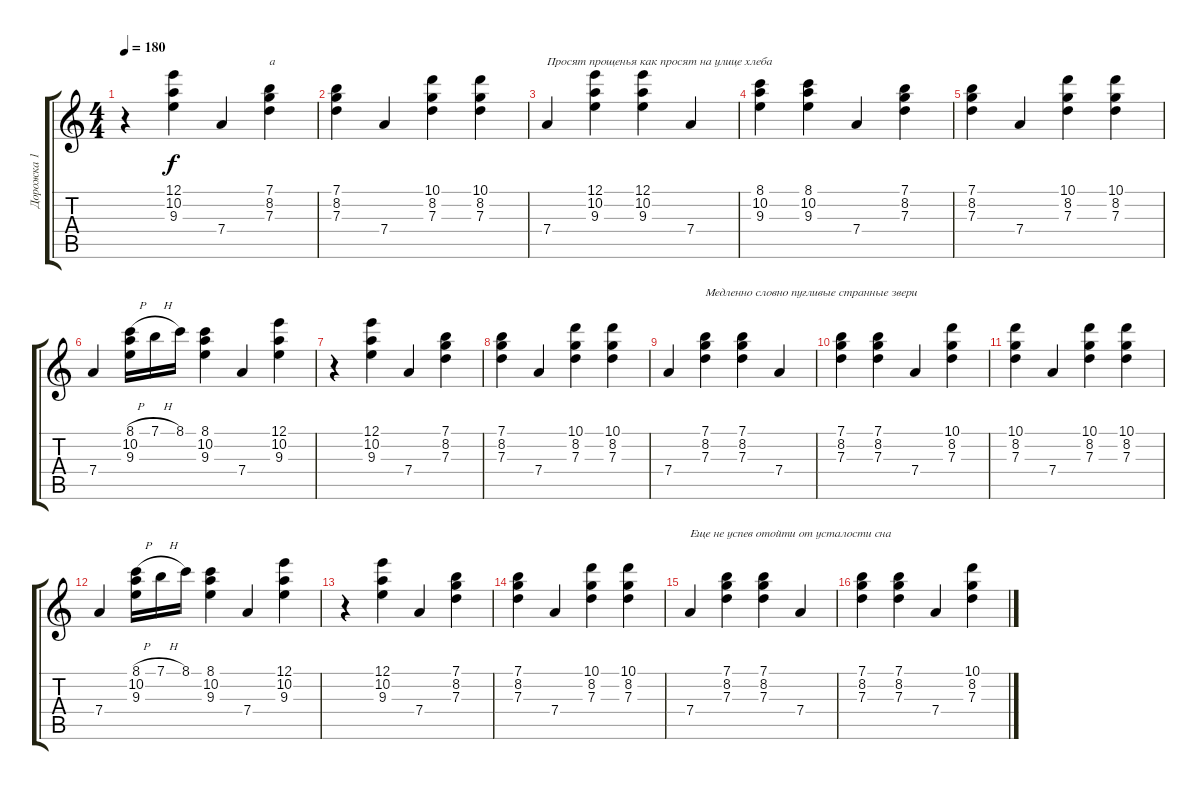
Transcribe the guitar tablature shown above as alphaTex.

\track ("Дорожка 1" "Дорожка 1") {instrument acousticguitarsteel}
\staff {score tabs}
\tuning (E4 B3 G3 D3 A2 E2) {hide}
\ts (4 4)
\tempo 180
\clef g2
\ks c
r.4{dy f} (12.1 10.2 9.3).4 7.4.4 (7.1 8.2 7.3).4{txt "а"} |
(7.1 8.2 7.3).4 7.4.4 (10.1 8.2 7.3).4 (10.1 8.2 7.3).4 |
7.4.4{txt "Просят прощенья как просят на улице хлеба"} (12.1 10.2 9.3).4 (12.1 10.2 9.3).4 7.4.4 |
(8.1 10.2 9.3).4 (8.1 10.2 9.3).4 7.4.4 (7.1 8.2 7.3).4 |
(7.1 8.2 7.3).4 7.4.4 (10.1 8.2 7.3).4 (10.1 8.2 7.3).4 |
7.4.4 (8.1{h} 10.2 9.3).16 7.1{h}.16 8.1.16 (8.1 10.2 9.3).4 7.4.4 (12.1 10.2 9.3).4 |
r.4 (12.1 10.2 9.3).4 7.4.4 (7.1 8.2 7.3).4 |
(7.1 8.2 7.3).4 7.4.4 (10.1 8.2 7.3).4 (10.1 8.2 7.3).4 |
7.4.4 (7.1 8.2 7.3).4{txt "Медленно словно пугливые странные звери"} (7.1 8.2 7.3).4 7.4.4 |
(7.1 8.2 7.3).4 (7.1 8.2 7.3).4 7.4.4 (10.1 8.2 7.3).4 |
(10.1 8.2 7.3).4 7.4.4 (10.1 8.2 7.3).4 (10.1 8.2 7.3).4 |
7.4.4 (8.1{h} 10.2 9.3).16 7.1{h}.16 8.1.16 (8.1 10.2 9.3).4 7.4.4 (12.1 10.2 9.3).4 |
r.4 (12.1 10.2 9.3).4 7.4.4 (7.1 8.2 7.3).4 |
(7.1 8.2 7.3).4 7.4.4 (10.1 8.2 7.3).4 (10.1 8.2 7.3).4 |
7.4.4{txt "Еще не успев отойти от усталости сна"} (7.1 8.2 7.3).4 (7.1 8.2 7.3).4 7.4.4 |
(7.1 8.2 7.3).4 (7.1 8.2 7.3).4 7.4.4 (10.1 8.2 7.3).4
